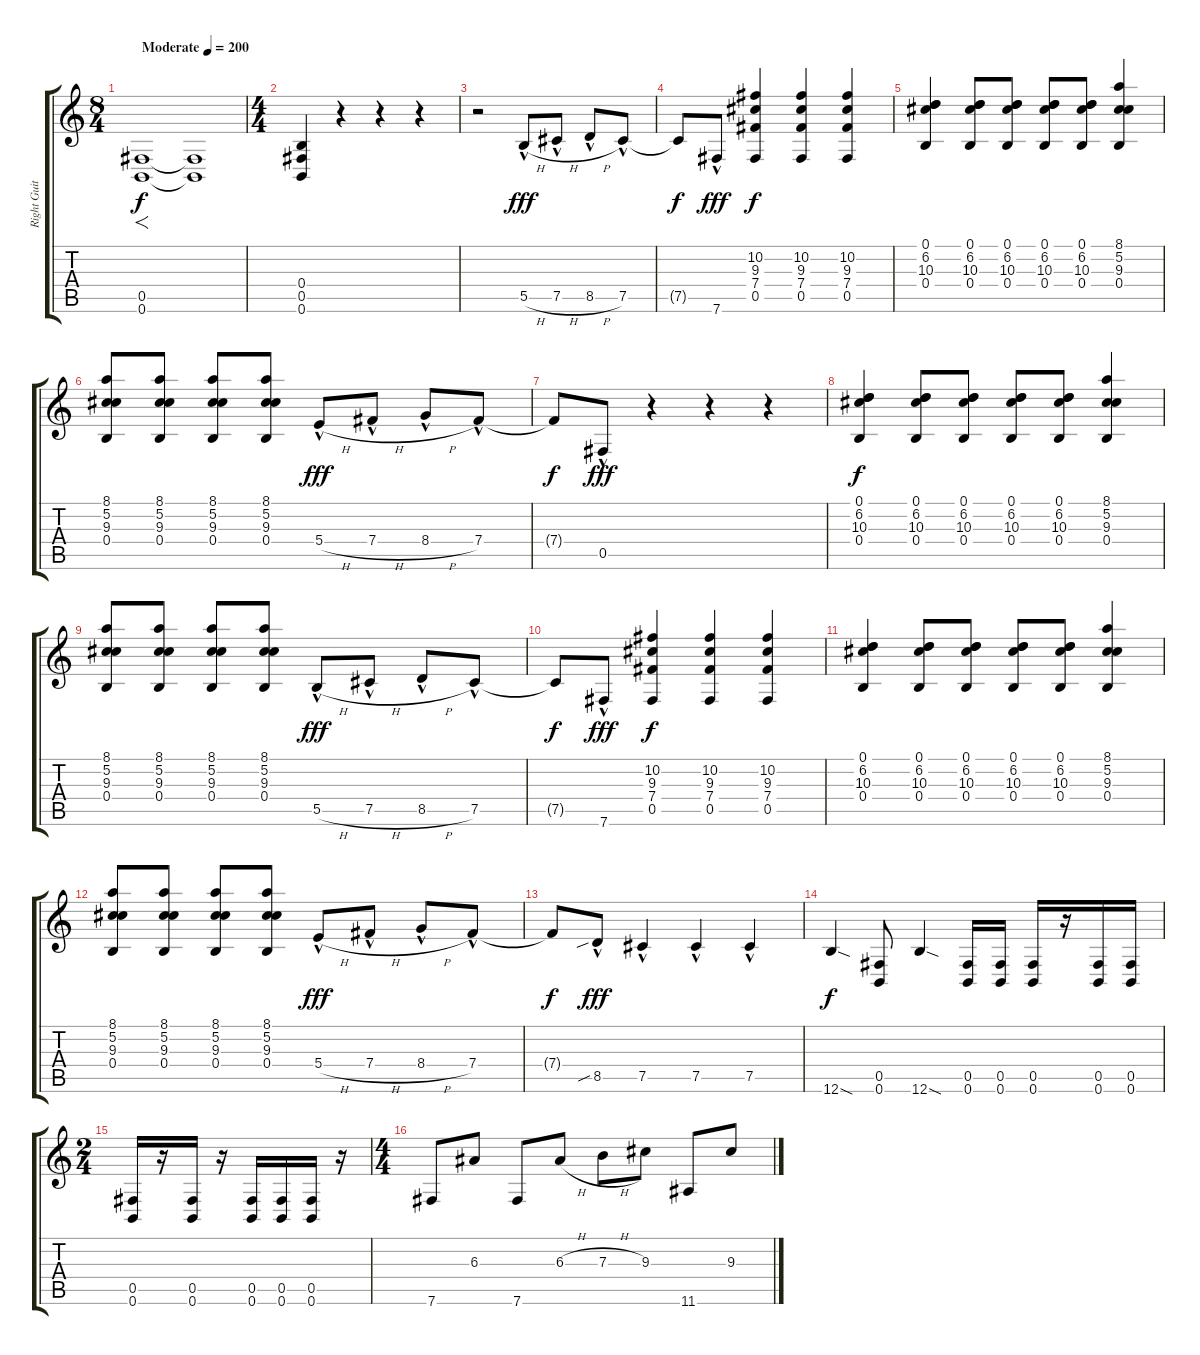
\track ("Right Guitar" "Right Guit") {instrument distortionguitar bank 255}
\staff {score tabs}
\tuning (Db4 Ab3 E3 B2 Gb2 B1) {hide}
\ts (8 4)
\tempo (200 "Moderate")
\clef g2
\ks c
(0.5 0.6).1{f dy f instrument distortionguitar} (0.5{t} 0.6{t}).1 |
\ts (4 4)
(0.4 0.5 0.6).4 r.4 r.4 r.4 |
r.2 5.5{h hac}.8{dy fff} 7.5{h hac}.8 8.5{h hac}.8 7.5{hac}.8 |
7.5{t}.8{dy f} 7.6{hac}.8{dy fff} (10.2 9.3 7.4 0.5).4{dy f} (10.2 9.3 7.4 0.5).4 (10.2 9.3 7.4 0.5).4 |
(0.1 6.2 10.3 0.4).4 (0.1 6.2 10.3 0.4).8 (0.1 6.2 10.3 0.4).8 (0.1 6.2 10.3 0.4).8 (0.1 6.2 10.3 0.4).8 (8.1 5.2 9.3 0.4).4 |
(8.1 5.2 9.3 0.4).8 (8.1 5.2 9.3 0.4).8 (8.1 5.2 9.3 0.4).8 (8.1 5.2 9.3 0.4).8 5.4{h hac}.8{dy fff} 7.4{h hac}.8 8.4{h hac}.8 7.4{hac}.8 |
7.4{t}.8{dy f} 0.5{hac}.8{dy fff} r.4 r.4 r.4 |
(0.1 6.2 10.3 0.4).4{dy f} (0.1 6.2 10.3 0.4).8 (0.1 6.2 10.3 0.4).8 (0.1 6.2 10.3 0.4).8 (0.1 6.2 10.3 0.4).8 (8.1 5.2 9.3 0.4).4 |
(8.1 5.2 9.3 0.4).8 (8.1 5.2 9.3 0.4).8 (8.1 5.2 9.3 0.4).8 (8.1 5.2 9.3 0.4).8 5.5{h hac}.8{dy fff} 7.5{h hac}.8 8.5{h hac}.8 7.5{hac}.8 |
7.5{t}.8{dy f} 7.6{hac}.8{dy fff} (10.2 9.3 7.4 0.5).4{dy f} (10.2 9.3 7.4 0.5).4 (10.2 9.3 7.4 0.5).4 |
(0.1 6.2 10.3 0.4).4 (0.1 6.2 10.3 0.4).8 (0.1 6.2 10.3 0.4).8 (0.1 6.2 10.3 0.4).8 (0.1 6.2 10.3 0.4).8 (8.1 5.2 9.3 0.4).4 |
(8.1 5.2 9.3 0.4).8 (8.1 5.2 9.3 0.4).8 (8.1 5.2 9.3 0.4).8 (8.1 5.2 9.3 0.4).8 5.4{h hac}.8{dy fff} 7.4{h hac}.8 8.4{h hac}.8 7.4{hac}.8 |
7.4{t}.8{dy f} 8.5{sib hac}.8{dy fff} 7.5{hac}.4 7.5{hac}.4 7.5{hac}.4 |
12.6{sod}.4{dy f} (0.5 0.6).8 12.6{sod}.4 (0.5 0.6).16 (0.5 0.6).16 (0.5 0.6).16 r.16 (0.5 0.6).16 (0.5 0.6).16 |
\ts (2 4)
(0.5 0.6).16 r.16 (0.5 0.6).16 r.16 (0.5 0.6).16 (0.5 0.6).16 (0.5 0.6).16 r.16 |
\ts (4 4)
7.6.8 6.3.8 7.6.8 6.3{h}.8 7.3{h}.8 9.3.8 11.6.8 9.3.8
